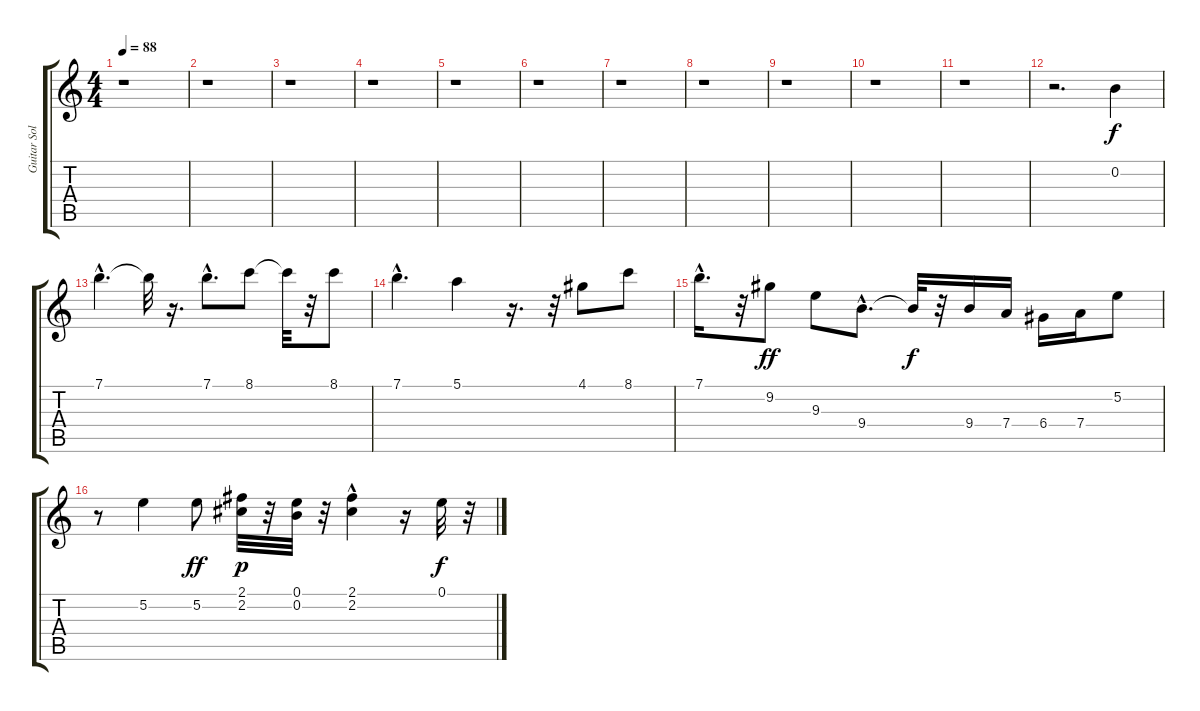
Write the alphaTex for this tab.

\track ("Guitar Solo" "Guitar Sol") {instrument overdrivenguitar}
\staff {score tabs}
\tuning (E4 B3 G3 D3 A2 E2) {hide}
\ts (4 4)
\tempo 88
\clef g2
\ks c
r.1{dy f} |
r.1 |
r.1 |
r.1 |
r.1 |
r.1 |
r.1 |
r.1 |
r.1 |
r.1 |
r.1 |
r.2{d} 0.2.4 |
7.1{hac}.4{d} 7.1{t}.32 r.16{d} 7.1{hac}.8{d} 8.1.8 8.1{t}.32 r.32 8.1.8 |
7.1{hac}.4{d} 5.1.4 r.16{d} r.32 4.1.8 8.1.8 |
7.1{hac}.16{d} r.32 9.2.8{dy ff} 9.3.8 9.4{hac}.8{d} 9.4{t}.32{dy f} r.32 9.4.16 7.4.16 6.4.16 7.4.16 5.2.8 |
r.8 5.2.4 5.2.8{dy ff} (2.1 2.2).32{dy p} r.32 (0.1 0.2).32 r.32 (2.1{hac} 2.2).4 r.16 0.1.32{dy f} r.32
